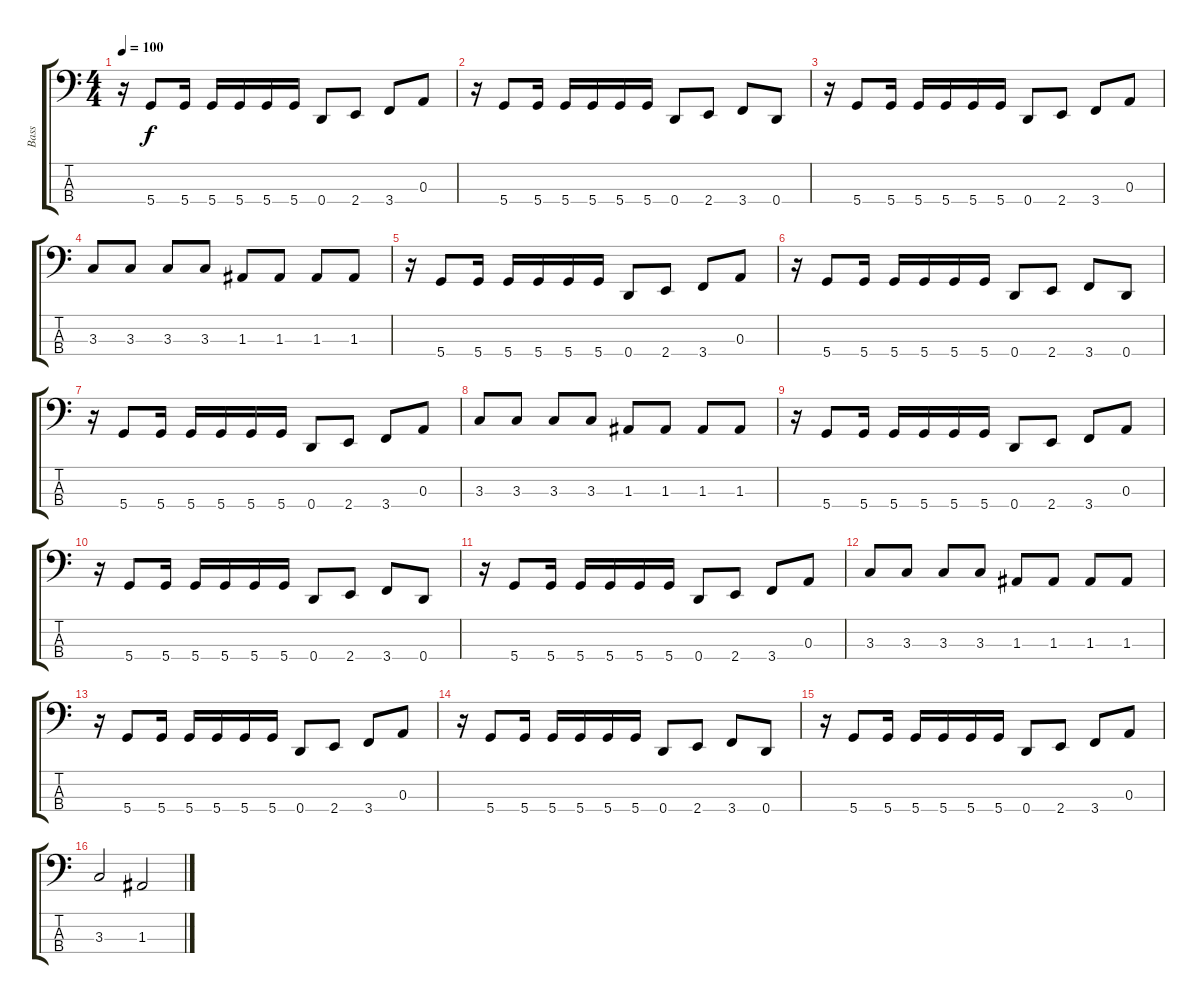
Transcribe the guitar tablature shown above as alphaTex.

\track ("Bass" "Bass") {instrument electricbassfinger}
\staff {score tabs}
\tuning (G2 D2 A1 D1) {hide}
\ts (4 4)
\tempo 100
\clef f4
\ks c
r.16{dy f} 5.4.8 5.4.16 5.4.16 5.4.16 5.4.16 5.4.16 0.4.8 2.4.8 3.4.8 0.3.8 |
r.16 5.4.8 5.4.16 5.4.16 5.4.16 5.4.16 5.4.16 0.4.8 2.4.8 3.4.8 0.4.8 |
r.16 5.4.8 5.4.16 5.4.16 5.4.16 5.4.16 5.4.16 0.4.8 2.4.8 3.4.8 0.3.8 |
3.3.8 3.3.8 3.3.8 3.3.8 1.3.8 1.3.8 1.3.8 1.3.8 |
r.16 5.4.8 5.4.16 5.4.16 5.4.16 5.4.16 5.4.16 0.4.8 2.4.8 3.4.8 0.3.8 |
r.16 5.4.8 5.4.16 5.4.16 5.4.16 5.4.16 5.4.16 0.4.8 2.4.8 3.4.8 0.4.8 |
r.16 5.4.8 5.4.16 5.4.16 5.4.16 5.4.16 5.4.16 0.4.8 2.4.8 3.4.8 0.3.8 |
3.3.8 3.3.8 3.3.8 3.3.8 1.3.8 1.3.8 1.3.8 1.3.8 |
r.16 5.4.8 5.4.16 5.4.16 5.4.16 5.4.16 5.4.16 0.4.8 2.4.8 3.4.8 0.3.8 |
r.16 5.4.8 5.4.16 5.4.16 5.4.16 5.4.16 5.4.16 0.4.8 2.4.8 3.4.8 0.4.8 |
r.16 5.4.8 5.4.16 5.4.16 5.4.16 5.4.16 5.4.16 0.4.8 2.4.8 3.4.8 0.3.8 |
3.3.8 3.3.8 3.3.8 3.3.8 1.3.8 1.3.8 1.3.8 1.3.8 |
r.16 5.4.8 5.4.16 5.4.16 5.4.16 5.4.16 5.4.16 0.4.8 2.4.8 3.4.8 0.3.8 |
r.16 5.4.8 5.4.16 5.4.16 5.4.16 5.4.16 5.4.16 0.4.8 2.4.8 3.4.8 0.4.8 |
r.16 5.4.8 5.4.16 5.4.16 5.4.16 5.4.16 5.4.16 0.4.8 2.4.8 3.4.8 0.3.8 |
3.3.2 1.3.2
